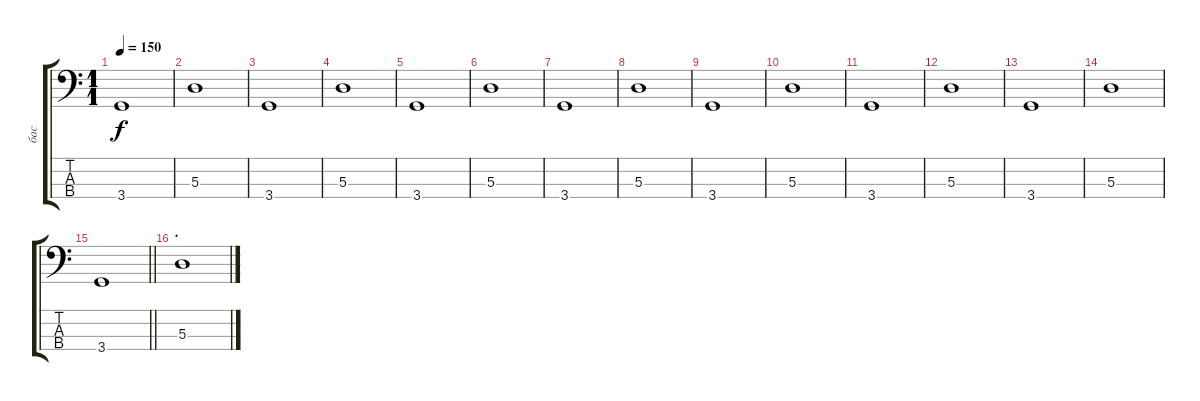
\track ("бас" "бас") {instrument electricbassfinger}
\staff {score tabs}
\tuning (G2 D2 A1 E1) {hide}
\ts (1 1)
\tempo 150
\clef f4
\ks c
3.4.1{dy f} |
5.3.1 |
3.4.1 |
5.3.1 |
3.4.1 |
5.3.1 |
3.4.1 |
5.3.1 |
3.4.1 |
5.3.1 |
3.4.1 |
5.3.1 |
3.4.1 |
5.3.1 |
\barLineRight lightlight
3.4.1 |
\section ("" ".")
5.3.1
